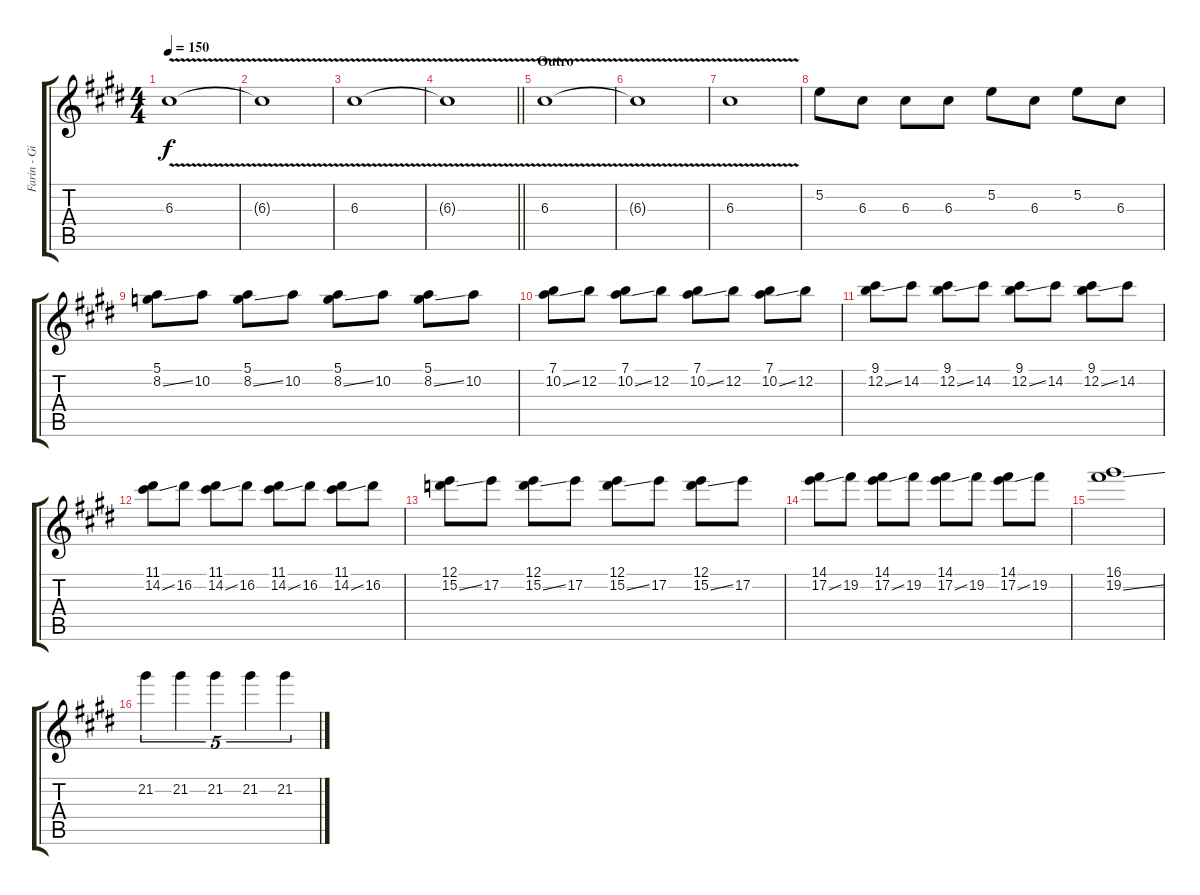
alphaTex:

\track ("Farin - Gitarre Solo" "Farin - Gi") {instrument overdrivenguitar}
\staff {score tabs}
\tuning (E4 B3 G3 D3 A2 E2) {hide}
\ts (4 4)
\tempo 150
\clef g2
\ks e
6.3{v}.1{dy f} |
6.3{t}.1 |
6.3{v}.1 |
\barLineRight lightlight
6.3{t}.1 |
\section ("" "Outro")
6.3{v}.1 |
6.3{t}.1 |
6.3{v}.1 |
5.2.8 6.3.8 6.3.8 6.3.8 5.2.8 6.3.8 5.2.8 6.3.8 |
(5.1 8.2{ss}).8 10.2.8 (5.1 8.2{ss}).8 10.2.8 (5.1 8.2{ss}).8 10.2.8 (5.1 8.2{ss}).8 10.2.8 |
(7.1 10.2{ss}).8 12.2.8 (7.1 10.2{ss}).8 12.2.8 (7.1 10.2{ss}).8 12.2.8 (7.1 10.2{ss}).8 12.2.8 |
(9.1 12.2{ss}).8 14.2.8 (9.1 12.2{ss}).8 14.2.8 (9.1 12.2{ss}).8 14.2.8 (9.1 12.2{ss}).8 14.2.8 |
(11.1 14.2{ss}).8 16.2.8 (11.1 14.2{ss}).8 16.2.8 (11.1 14.2{ss}).8 16.2.8 (11.1 14.2{ss}).8 16.2.8 |
(12.1 15.2{ss}).8 17.2.8 (12.1 15.2{ss}).8 17.2.8 (12.1 15.2{ss}).8 17.2.8 (12.1 15.2{ss}).8 17.2.8 |
(14.1 17.2{ss}).8 19.2.8 (14.1 17.2{ss}).8 19.2.8 (14.1 17.2{ss}).8 19.2.8 (14.1 17.2{ss}).8 19.2.8 |
(16.1 19.2{ss}).1 |
21.2.4{tu (5 4)} 21.2.4{tu (5 4)} 21.2.4{tu (5 4)} 21.2.4{tu (5 4)} 21.2.4{tu (5 4)}
